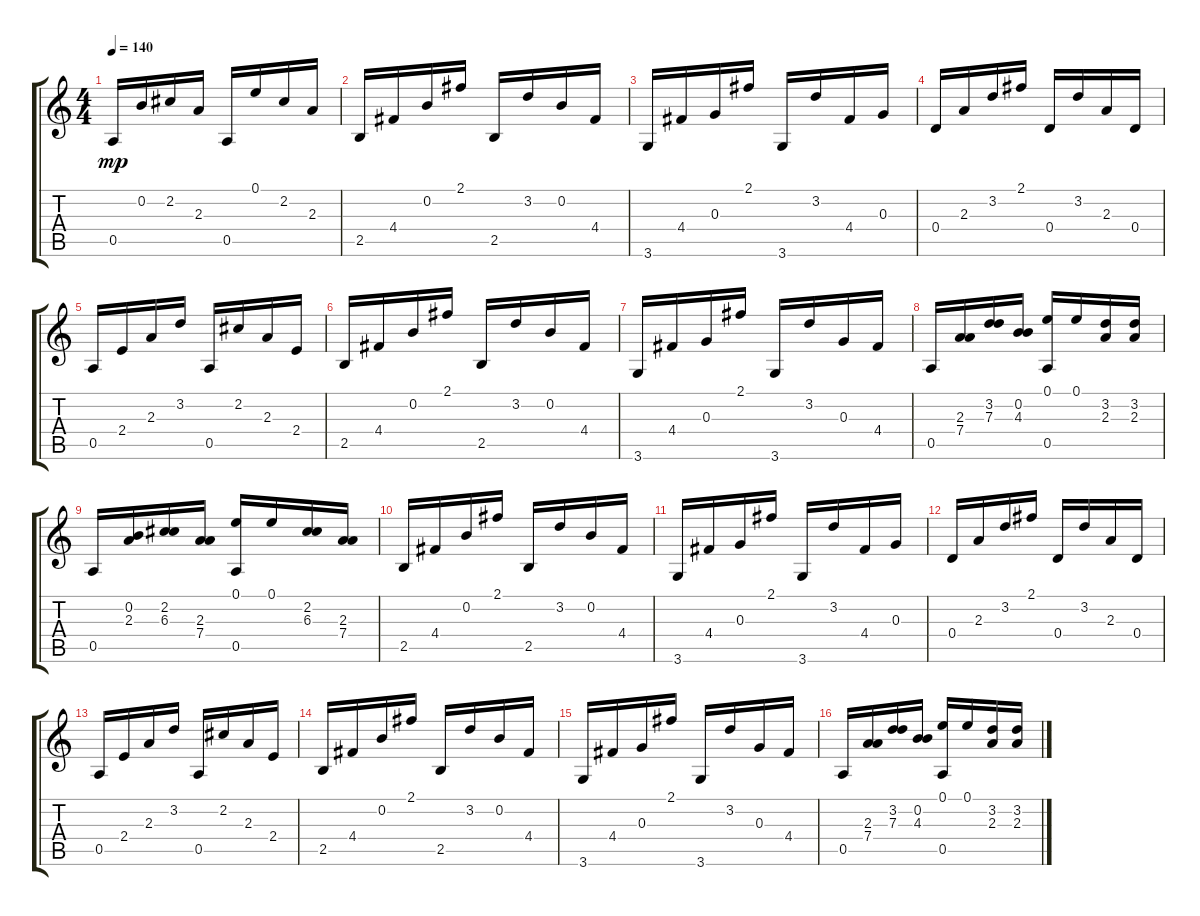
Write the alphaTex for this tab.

\track "" {instrument acousticguitarnylon}
\staff {score tabs}
\tuning (E4 B3 G3 D3 A2 E2) {hide}
\ts (4 4)
\tempo 140
\clef g2
\ks c
0.5.16{dy mp} 0.2.16 2.2.16 2.3.16 0.5.16 0.1.16 2.2.16 2.3.16 |
2.5.16 4.4.16 0.2.16 2.1.16 2.5.16 3.2.16 0.2.16 4.4.16 |
3.6.16 4.4.16 0.3.16 2.1.16 3.6.16 3.2.16 4.4.16 0.3.16 |
0.4.16 2.3.16 3.2.16 2.1.16 0.4.16 3.2.16 2.3.16 0.4.16 |
0.5.16 2.4.16 2.3.16 3.2.16 0.5.16 2.2.16 2.3.16 2.4.16 |
2.5.16 4.4.16 0.2.16 2.1.16 2.5.16 3.2.16 0.2.16 4.4.16 |
3.6.16 4.4.16 0.3.16 2.1.16 3.6.16 3.2.16 0.3.16 4.4.16 |
0.5.16 (2.3 7.4).16 (3.2 7.3).16 (0.2 4.3).16 (0.1 0.5).16 0.1.16 (3.2 2.3).16 (3.2 2.3).16 |
0.5.16 (0.2 2.3).16 (2.2 6.3).16 (2.3 7.4).16 (0.1 0.5).16 0.1.16 (2.2 6.3).16 (2.3 7.4).16 |
2.5.16 4.4.16 0.2.16 2.1.16 2.5.16 3.2.16 0.2.16 4.4.16 |
3.6.16 4.4.16 0.3.16 2.1.16 3.6.16 3.2.16 4.4.16 0.3.16 |
0.4.16 2.3.16 3.2.16 2.1.16 0.4.16 3.2.16 2.3.16 0.4.16 |
0.5.16 2.4.16 2.3.16 3.2.16 0.5.16 2.2.16 2.3.16 2.4.16 |
2.5.16 4.4.16 0.2.16 2.1.16 2.5.16 3.2.16 0.2.16 4.4.16 |
3.6.16 4.4.16 0.3.16 2.1.16 3.6.16 3.2.16 0.3.16 4.4.16 |
0.5.16 (2.3 7.4).16 (3.2 7.3).16 (0.2 4.3).16 (0.1 0.5).16 0.1.16 (3.2 2.3).16 (3.2 2.3).16
